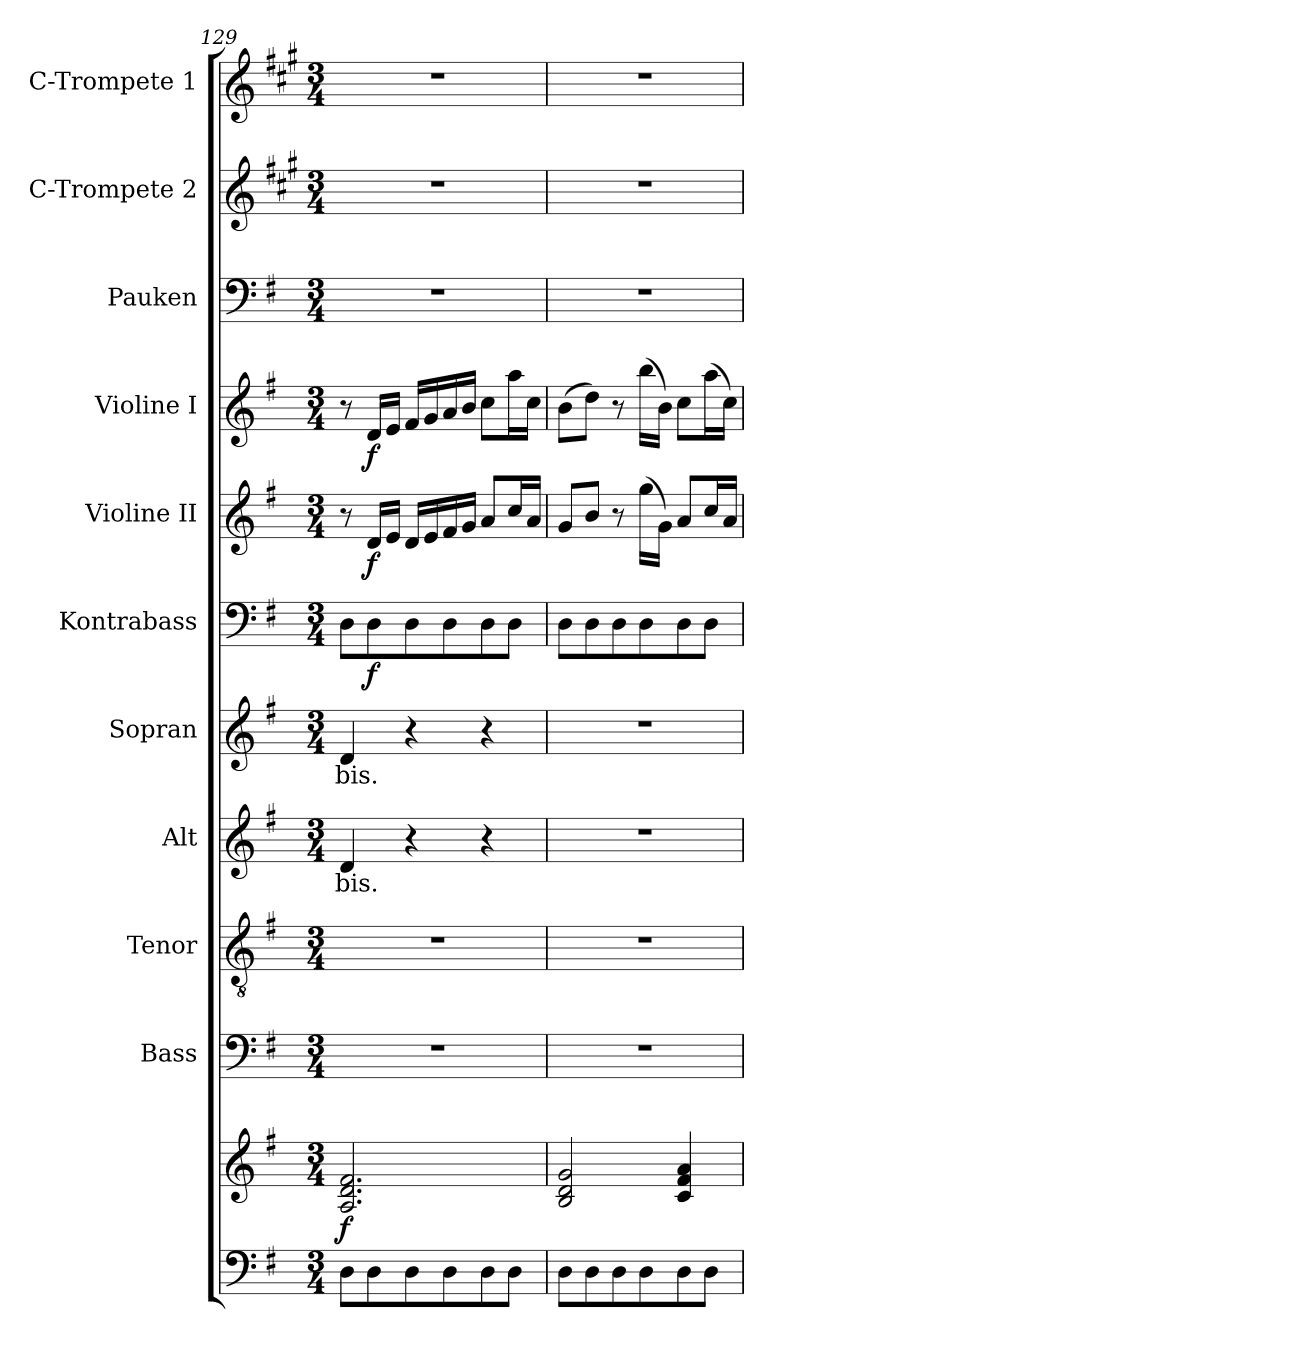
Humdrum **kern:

**kern	**kern	**dynam	**kern	**kern	**kern	**text	**kern	**text	**kern	**dynam	**kern	**dynam	**kern	**dynam	**kern	**kern	**kern
*part11	*part11	*part11	*part10	*part9	*part8	*part8	*part7	*part7	*part6	*part6	*part5	*part5	*part4	*part4	*part3	*part2	*part1
*staff12	*staff11	*staff11/12	*staff10	*staff9	*staff8	*staff8	*staff7	*staff7	*staff6	*staff6	*staff5	*staff5	*staff4	*staff4	*staff3	*staff2	*staff1
*	*	*	*I"Bass	*I"Tenor	*I"Alt	*	*I"Sopran	*	*I"Kontrabass	*	*I"Violine II	*	*I"Violine I	*	*I"Pauken	*I"C-Trompete 2	*I"C-Trompete 1
*	*	*	*I'B.	*I'T.	*I'A.	*	*I'S.	*	*I'Kb.	*	*I'Vl. II	*	*I'Vl. I	*	*I'Pk.	*I'C Trp. 2	*I'C Trp. 1
*clefF4	*clefG2	*	*clefF4	*clefGv2	*clefG2	*	*clefG2	*	*clefF4	*	*clefG2	*	*clefG2	*	*clefF4	*clefG2	*clefG2
*	*	*	*	*	*	*	*	*	*ITrd7c12	*	*	*	*	*	*	*ITrd1c2	*ITrd1c2
*k[f#]	*k[f#]	*	*k[f#]	*k[f#]	*k[f#]	*	*k[f#]	*	*k[f#]	*	*k[f#]	*	*k[f#]	*	*k[f#]	*k[f#]	*k[f#]
*G:	*G:	*	*G:	*G:	*G:	*	*G:	*	*G:	*	*G:	*	*G:	*	*G:	*G:	*G:
*M3/4	*M3/4	*	*M3/4	*M3/4	*M3/4	*	*M3/4	*	*M3/4	*	*M3/4	*	*M3/4	*	*M3/4	*M3/4	*M3/4
=129	=129	=129	=129	=129	=129	=129	=129	=129	=129	=129	=129	=129	=129	=129	=129	=129	=129
!	!	!LO:DY:b	!	!	!	!LO:LY:b	!	!LO:LY:b	!	!	!	!	!	!	!	!	!
8D\L	2.A/ 2.d/ 2.f#/	f	2.r	2.r	4d/	-bis.	4d/	-bis.	8DD\L	.	8r	.	8r	.	2.r	2.r	2.r
!	!	!	!	!	!	!	!	!	!	!LO:DY:b	!	!LO:DY:b	!	!LO:DY:b	!	!	!
8D\	.	.	.	.	.	.	.	.	8DD\	f	16d/LL	f	16d/LL	f	.	.	.
.	.	.	.	.	.	.	.	.	.	.	16e/JJ	.	16e/JJ	.	.	.	.
8D\	.	.	.	.	4r	.	4r	.	8DD\	.	16d/LL	.	16f#/LL	.	.	.	.
.	.	.	.	.	.	.	.	.	.	.	16e/	.	16g/	.	.	.	.
8D\	.	.	.	.	.	.	.	.	8DD\	.	16f#/	.	16a/	.	.	.	.
.	.	.	.	.	.	.	.	.	.	.	16g/JJ	.	16b/JJ	.	.	.	.
8D\	.	.	.	.	4r	.	4r	.	8DD\	.	8a/L	.	8cc\L	.	.	.	.
8D\J	.	.	.	.	.	.	.	.	8DD\J	.	16cc/L	.	16aa\L	.	.	.	.
.	.	.	.	.	.	.	.	.	.	.	16a/JJ	.	16cc\JJ	.	.	.	.
=130	=130	=130	=130	=130	=130	=130	=130	=130	=130	=130	=130	=130	=130	=130	=130	=130	=130
8D\L	2B/ 2d/ 2g/	.	2.r	2.r	2.r	.	2.r	.	8DD\L	.	8g/L	.	(>8b\L	.	2.r	2.r	2.r
8D\	.	.	.	.	.	.	.	.	8DD\	.	8b/J	.	8dd\J)	.	.	.	.
8D\	.	.	.	.	.	.	.	.	8DD\	.	8r	.	8r	.	.	.	.
8D\	.	.	.	.	.	.	.	.	8DD\	.	(>16gg\LL	.	(>16bb\LL	.	.	.	.
.	.	.	.	.	.	.	.	.	.	.	16g\JJ)	.	16b\JJ)	.	.	.	.
8D\	4c/ 4f#/ 4a/	.	.	.	.	.	.	.	8DD\	.	8a/L	.	8cc\L	.	.	.	.
8D\J	.	.	.	.	.	.	.	.	8DD\J	.	16cc/L	.	(>16aa\L	.	.	.	.
.	.	.	.	.	.	.	.	.	.	.	16a/JJ	.	16cc\JJ)	.	.	.	.
=	=	=	=	=	=	=	=	=	=	=	=	=	=	=	=	=	=
*-	*-	*-	*-	*-	*-	*-	*-	*-	*-	*-	*-	*-	*-	*-	*-	*-	*-
